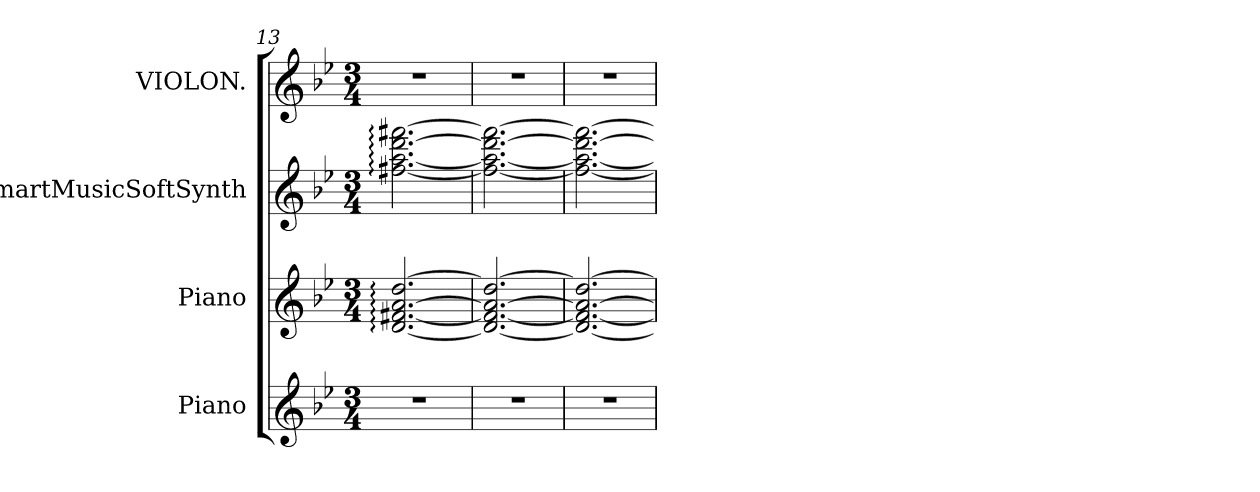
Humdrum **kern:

**kern	**kern	**kern	**kern
*part4	*part3	*part2	*part1
*staff4	*staff3	*staff2	*staff1
*I"Piano	*I"Piano	*I"SmartMusicSoftSynth	*I"VIOLON.
*I'P.	*	*	*
*clefG2	*clefG2	*clefG2	*clefG2
*k[b-e-]	*k[b-e-]	*k[b-e-]	*k[b-e-]
*B-:	*B-:	*B-:	*B-:
*M3/4	*M3/4	*M3/4	*M3/4
=13	=13	=13	=13
2.r	[2.d:/ [2.f#X:/ [2.a:/ [2.dd:/	[2.ff#X:\ [2.aa:\ [2.ddd:\ [2.fff#X:\	2.r
=14	=14	=14	=14
2.r	2.d_/ 2.f#_/ 2.a_/ 2.dd_/	2.ff#_\ 2.aa_\ 2.ddd_\ 2.fff#_\	2.r
=15	=15	=15	=15
2.r	2.d_/ 2.f#_/ 2.a_/ 2.dd_/	2.ff#_\ 2.aa_\ 2.ddd_\ 2.fff#_\	2.r
=	=	=	=
*-	*-	*-	*-
